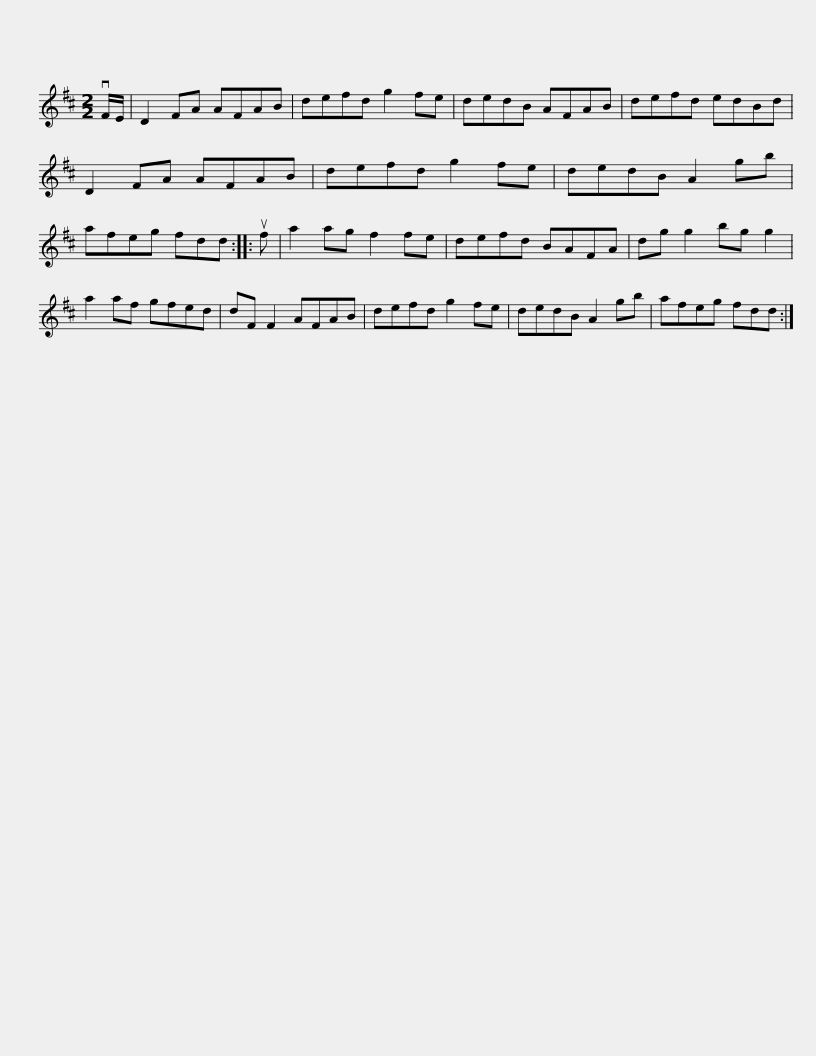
X:1
L:1/8
M:2/2
I:linebreak $
K:D
V:1 treble
V:1
 vF/E/ | D2 FA AFAB | defd g2 fe | dedB AFAB | defd edBd | %5
 D2 FA AFAB |$ defd g2 fe | dedB A2 gb | afeg fdd :: uf | %10
 a2 ag f2 fe | defd BAFA | dg g2 bg g2 |$ a2 af gfed | dF F2 AFAB | %15
 defd g2 fe | dedB A2 gb | afeg fdd :| %18
